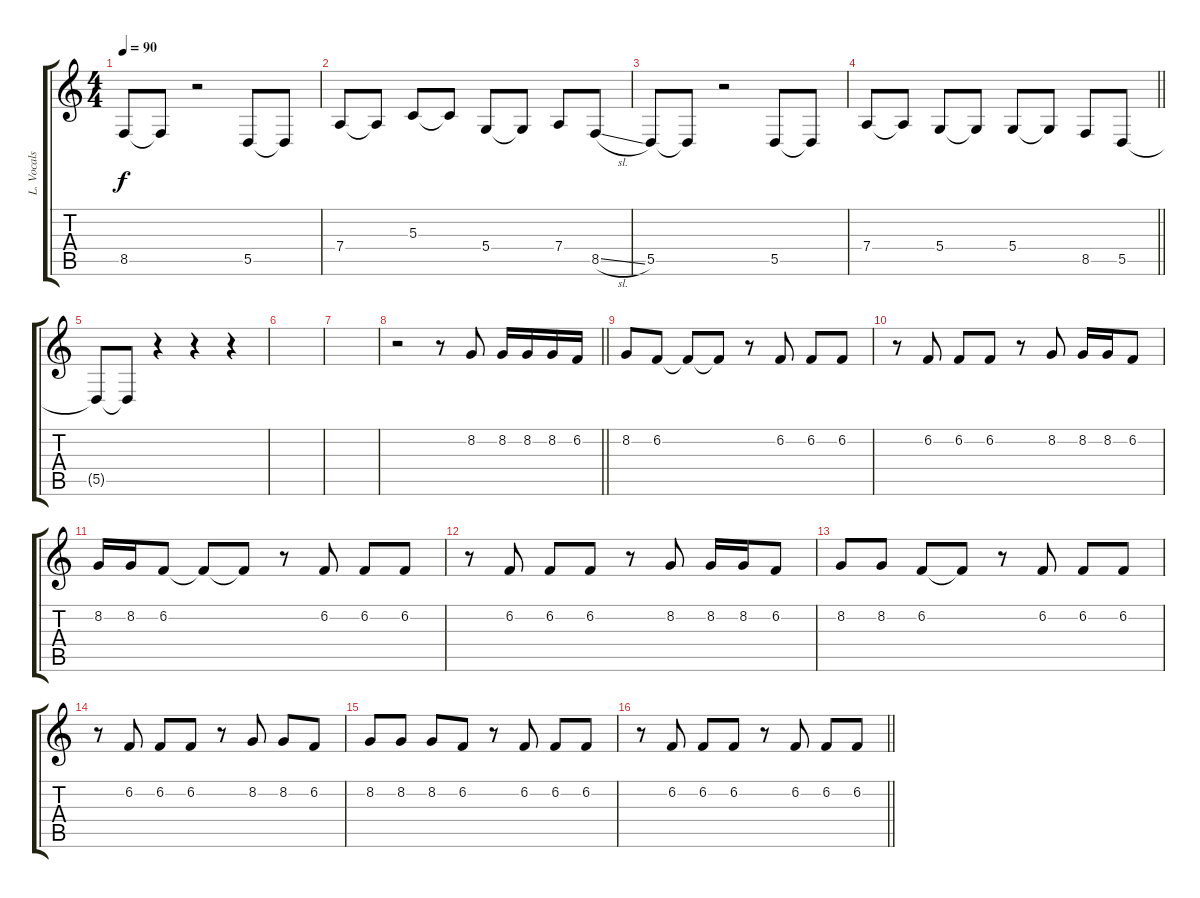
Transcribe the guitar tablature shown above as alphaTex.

\track ("L. Vocals" "L. Vocals") {instrument whistle}
\staff {score tabs}
\tuning (E4 B3 G3 D3 A2 D2) {hide}
\ts (4 4)
\tempo 90
\clef g2
\ks c
8.5{t}.8{dy f} 8.5{t}.8 r.2 5.5.8 5.5{t}.8 |
7.4.8 7.4{t}.8 5.3.8 5.3{t}.8 5.4.8 5.4{t}.8 7.4.8 8.5{sl}.8 |
5.5.8 5.5{t}.8 r.2 5.5.8 5.5{t}.8 |
\barLineRight lightlight
7.4.8 7.4{t}.8 5.4.8 5.4{t}.8 5.4.8 5.4{t}.8 8.5.8 5.5.8 |
\section ("" "")
5.5{t}.8 5.5{t}.8 r.4 r.4 r.4 |
|
|
\barLineRight lightlight
r.2 r.8 8.2.8 8.2.16 8.2.16 8.2.16 6.2.16 |
\section ("" "")
8.2.8 6.2.8 6.2{t}.8 6.2{t}.8 r.8 6.2.8 6.2.8 6.2.8 |
r.8 6.2.8 6.2.8 6.2.8 r.8 8.2.8 8.2.16 8.2.16 6.2.8 |
8.2.16 8.2.16 6.2.8 6.2{t}.8 6.2{t}.8 r.8 6.2.8 6.2.8 6.2.8 |
r.8 6.2.8 6.2.8 6.2.8 r.8 8.2.8 8.2.16 8.2.16 6.2.8 |
8.2.8 8.2.8 6.2.8 6.2{t}.8 r.8 6.2.8 6.2.8 6.2.8 |
r.8 6.2.8 6.2.8 6.2.8 r.8 8.2.8 8.2.8 6.2.8 |
8.2.8 8.2.8 8.2.8 6.2.8 r.8 6.2.8 6.2.8 6.2.8 |
\barLineRight lightlight
r.8 6.2.8 6.2.8 6.2.8 r.8 6.2.8 6.2.8 6.2.8
